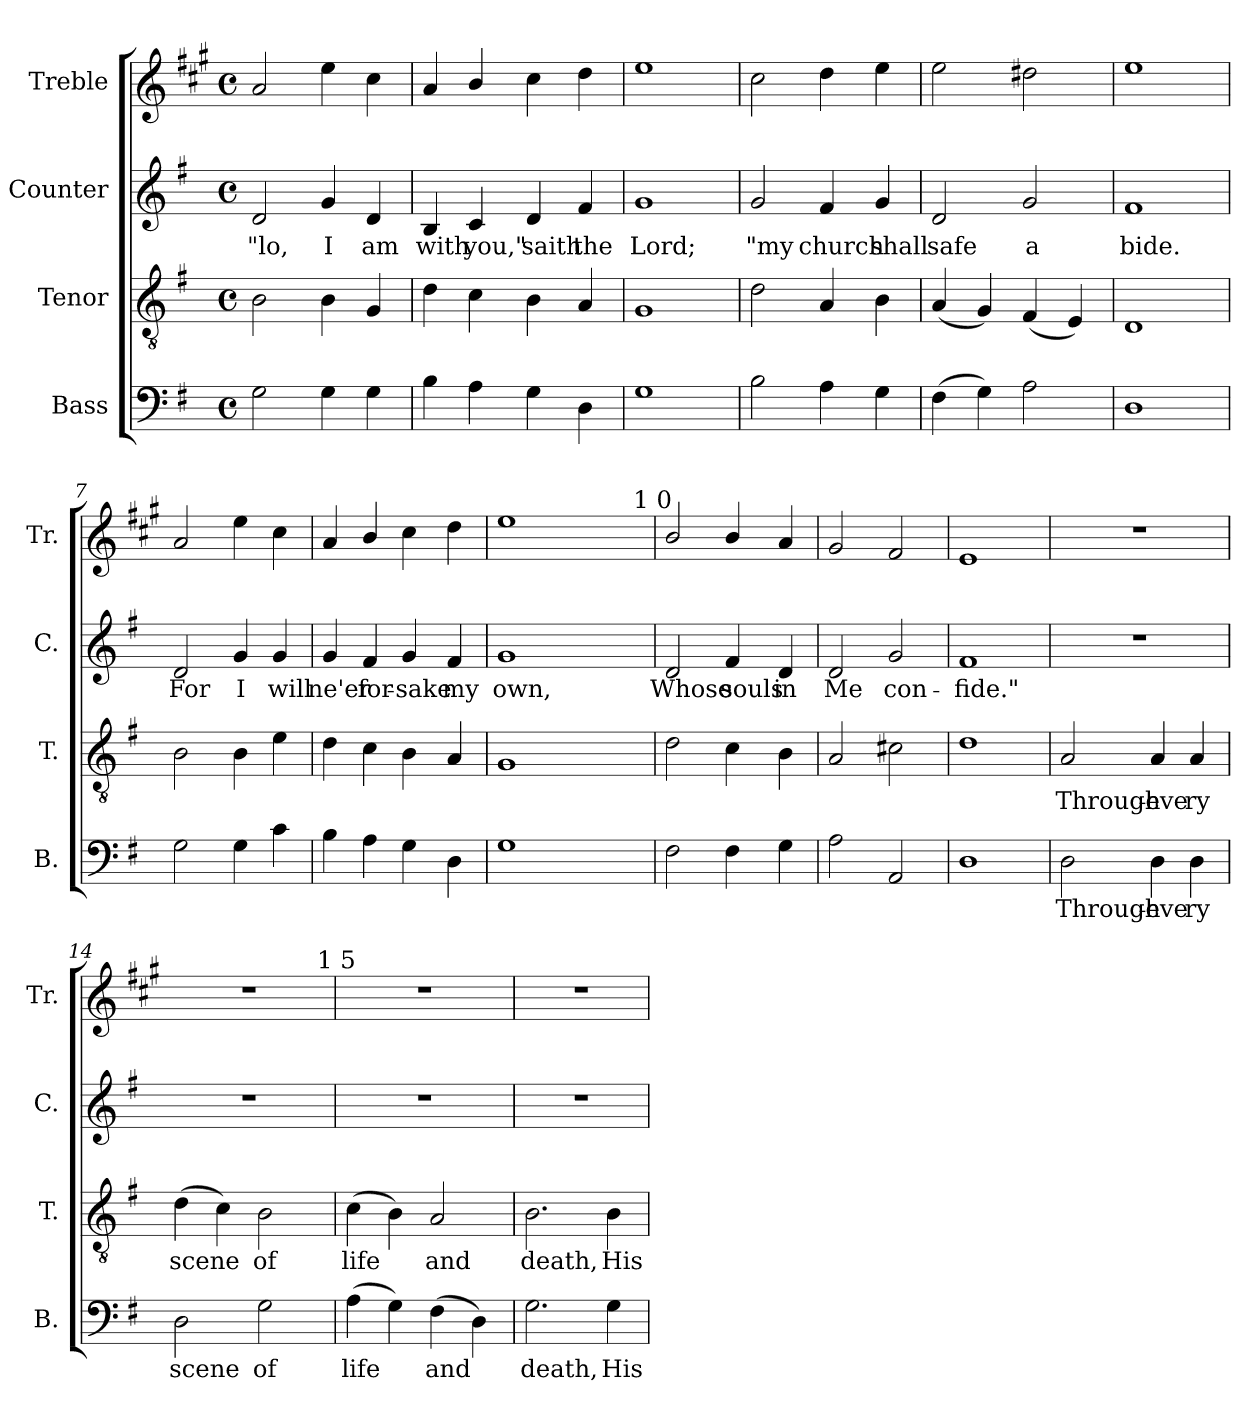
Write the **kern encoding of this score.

**kern	**text	**kern	**text	**kern	**text	**kern
*part4	*part4	*part3	*part3	*part2	*part2	*part1
*staff4	*staff4	*staff3	*staff3	*staff2	*staff2	*staff1
*I"Bass	*	*I"Tenor	*	*I"Counter	*	*I"Treble
*I'B.	*	*I'T.	*	*I'C.	*	*I'Tr.
*clefF4	*	*clefGv2	*	*clefG2	*	*clefG2
*	*	*	*	*	*	*ITrd1c2
*k[f#]	*	*k[f#]	*	*k[f#]	*	*k[f#]
*G:	*	*G:	*	*G:	*	*G:
*M4/4	*	*M4/4	*	*M4/4	*	*M4/4
*met(c)	*	*met(c)	*	*met(c)	*	*met(c)
=1	=1	=1	=1	=1	=1	=1
!	!	!	!	!	!LO:LY:b	!
2G\	.	2B\	.	2d/	"lo,	2g/
!	!	!	!	!	!LO:LY:b	!
4G\	.	4B\	.	4g/	I	4dd\
!	!	!	!	!	!LO:LY:b	!
4G\	.	4G/	.	4d/	am	4b\
=2	=2	=2	=2	=2	=2	=2
!	!	!	!	!	!LO:LY:b	!
4B\	.	4d\	.	4B/	with	4g/
!	!	!	!	!	!LO:LY:b	!
4A\	.	4c\	.	4c/	you,"	4a/
!	!	!	!	!	!LO:LY:b	!
4G\	.	4B\	.	4d/	saith	4b\
!	!	!	!	!	!LO:LY:b	!
4D\	.	4A/	.	4f#/	the	4cc\
=3	=3	=3	=3	=3	=3	=3
!	!	!	!	!	!LO:LY:b	!
1G	.	1G	.	1g	Lord;	1dd
=4	=4	=4	=4	=4	=4	=4
!	!	!	!	!	!LO:LY:b	!
2B\	.	2d\	.	2g/	"my	2b\
!	!	!	!	!	!LO:LY:b	!
4A\	.	4A/	.	4f#/	church	4cc\
!	!	!	!	!	!LO:LY:b	!
4G\	.	4B\	.	4g/	shall	4dd\
=5	=5	=5	=5	=5	=5	=5
!	!	!	!	!	!LO:LY:b	!
(>4F#\	.	(<4A/	.	2d/	safe	2dd\
4G\)	.	4G/)	.	.	.	.
!	!	!	!	!	!LO:LY:b	!
2A\	.	(<4F#/	.	2g/	a	2cc#X\
.	.	4E/)	.	.	.	.
=6	=6	=6	=6	=6	=6	=6
!	!	!	!	!	!LO:LY:b	!
1D	.	1D	.	1f#	bide.	1dd
=7	=7	=7	=7	=7	=7	=7
!	!	!	!	!	!LO:LY:b	!
2G\	.	2B\	.	2d/	For	2g/
!	!	!	!	!	!LO:LY:b	!
4G\	.	4B\	.	4g/	I	4dd\
!	!	!	!	!	!LO:LY:b	!
4c\	.	4e\	.	4g/	will	4b\
!!LO:LB:g=z
=8	=8	=8	=8	=8	=8	=8
!	!	!	!	!	!LO:LY:b	!
4B\	.	4d\	.	4g/	ne'er	4g/
!	!	!	!	!	!LO:LY:b	!
4A\	.	4c\	.	4f#/	for-	4a/
!	!	!	!	!	!LO:LY:b	!
4G\	.	4B\	.	4g/	-sake	4b\
!	!	!	!	!	!LO:LY:b	!
4D\	.	4A/	.	4f#/	my	4cc\
=9	=9	=9	=9	=9	=9	=9
!	!	!	!	!	!LO:LY:b	!
*	*	*	*	*	*	*^
1G	.	1G	.	1g	own,	1dd	2ryy
.	.	.	.	.	.	.	4ryy
.	.	.	.	.	.	.	8ryy
.	.	.	.	.	.	.	32ryy
!	!	!	!	!	!	!	!LO:TX:a:t=1 0
.	.	.	.	.	.	.	16.ryy
=10	=10	=10	=10	=10	=10	=10	=10
!	!	!	!	!	!LO:LY:b	!	!
*	*	*	*	*	*	*v	*v
2F#\	.	2d\	.	2d/	Whose	2a/
!	!	!	!	!	!LO:LY:b	!
4F#\	.	4c\	.	4f#/	souls	4a/
!	!	!	!	!	!LO:LY:b	!
4G\	.	4B\	.	4d/	in	4g/
=11	=11	=11	=11	=11	=11	=11
!	!	!	!	!	!LO:LY:b	!
2A\	.	2A/	.	2d/	Me	2f#/
!	!	!	!	!	!LO:LY:b	!
2AA/	.	2c#X\	.	2g/	con-	2e/
=12	=12	=12	=12	=12	=12	=12
!	!	!	!	!	!LO:LY:b	!
1D	.	1d	.	1f#	-fide."	1d
=13	=13	=13	=13	=13	=13	=13
!	!LO:LY:a	!	!LO:LY:b	!	!	!
2D\	Through-	2A/	Through-	1r	.	1r
!	!LO:LY:a	!	!LO:LY:b	!	!	!
4D\	-eve	4A/	-eve	.	.	.
!	!LO:LY:a	!	!LO:LY:b	!	!	!
4D\	ry	4A/	ry	.	.	.
=14	=14	=14	=14	=14	=14	=14
!	!LO:LY:a	!	!LO:LY:b	!	!	!
*	*	*	*	*	*	*^
2D\	scene	(>4d\	scene	1r	.	1r	2...ryy
.	.	4c\)	.	.	.	.	.
!	!LO:LY:a	!	!LO:LY:b	!	!	!	!
2G\	of	2B\	of	.	.	.	.
!	!	!	!	!	!	!	!LO:TX:a:t=1 5
.	.	.	.	.	.	.	16ryy
=15	=15	=15	=15	=15	=15	=15	=15
!	!LO:LY:a	!	!LO:LY:b	!	!	!	!
*	*	*	*	*	*	*v	*v
(>4A\	life	(>4c\	life	1r	.	1r
4G\)	.	4B\)	.	.	.	.
!	!LO:LY:a	!	!LO:LY:b	!	!	!
(>4F#\	and	2A/	and	.	.	.
4D\)	.	.	.	.	.	.
!!LO:LB:g=z
=16	=16	=16	=16	=16	=16	=16
!	!LO:LY:a	!	!LO:LY:b	!	!	!
2.G\	death,	2.B\	death,	1r	.	1r
!	!LO:LY:a	!	!LO:LY:b	!	!	!
4G\	His	4B\	His	.	.	.
=	=	=	=	=	=	=
*-	*-	*-	*-	*-	*-	*-
